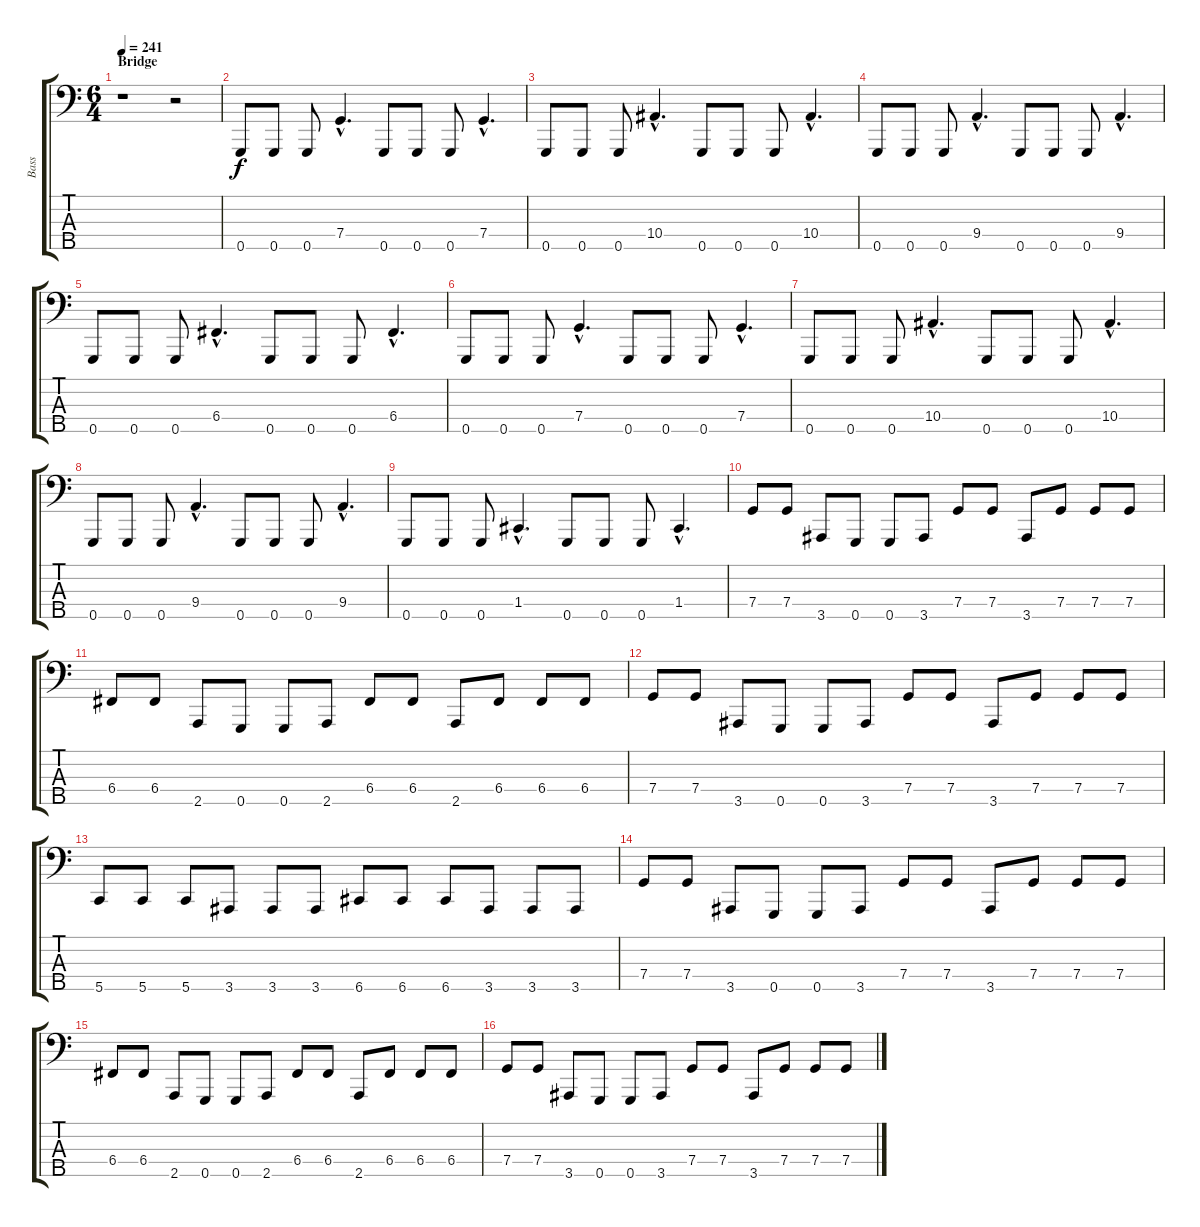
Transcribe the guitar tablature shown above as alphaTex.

\track ("Bass" "Bass") {instrument electricbasspick}
\staff {score tabs}
\tuning (E2 C2 G1 C1 G0) {hide}
\ts (6 4)
\section ("" "Bridge")
\tempo 241
\clef f4
\ks c
r.1{dy f} r.2 |
0.5.8 0.5.8 0.5.8 7.4{hac}.4{d} 0.5.8 0.5.8 0.5.8 7.4{hac}.4{d} |
0.5.8 0.5.8 0.5.8 10.4{hac}.4{d} 0.5.8 0.5.8 0.5.8 10.4{hac}.4{d} |
0.5.8 0.5.8 0.5.8 9.4{hac}.4{d} 0.5.8 0.5.8 0.5.8 9.4{hac}.4{d} |
0.5.8 0.5.8 0.5.8 6.4{hac}.4{d} 0.5.8 0.5.8 0.5.8 6.4{hac}.4{d} |
0.5.8 0.5.8 0.5.8 7.4{hac}.4{d} 0.5.8 0.5.8 0.5.8 7.4{hac}.4{d} |
0.5.8 0.5.8 0.5.8 10.4{hac}.4{d} 0.5.8 0.5.8 0.5.8 10.4{hac}.4{d} |
0.5.8 0.5.8 0.5.8 9.4{hac}.4{d} 0.5.8 0.5.8 0.5.8 9.4{hac}.4{d} |
0.5.8 0.5.8 0.5.8 1.4{hac}.4{d} 0.5.8 0.5.8 0.5.8 1.4{hac}.4{d} |
7.4.8 7.4.8 3.5.8 0.5.8 0.5.8 3.5.8 7.4.8 7.4.8 3.5.8 7.4.8 7.4.8 7.4.8 |
6.4.8 6.4.8 2.5.8 0.5.8 0.5.8 2.5.8 6.4.8 6.4.8 2.5.8 6.4.8 6.4.8 6.4.8 |
7.4.8 7.4.8 3.5.8 0.5.8 0.5.8 3.5.8 7.4.8 7.4.8 3.5.8 7.4.8 7.4.8 7.4.8 |
5.5.8 5.5.8 5.5.8 3.5.8 3.5.8 3.5.8 6.5.8 6.5.8 6.5.8 3.5.8 3.5.8 3.5.8 |
7.4.8 7.4.8 3.5.8 0.5.8 0.5.8 3.5.8 7.4.8 7.4.8 3.5.8 7.4.8 7.4.8 7.4.8 |
6.4.8 6.4.8 2.5.8 0.5.8 0.5.8 2.5.8 6.4.8 6.4.8 2.5.8 6.4.8 6.4.8 6.4.8 |
7.4.8 7.4.8 3.5.8 0.5.8 0.5.8 3.5.8 7.4.8 7.4.8 3.5.8 7.4.8 7.4.8 7.4.8
